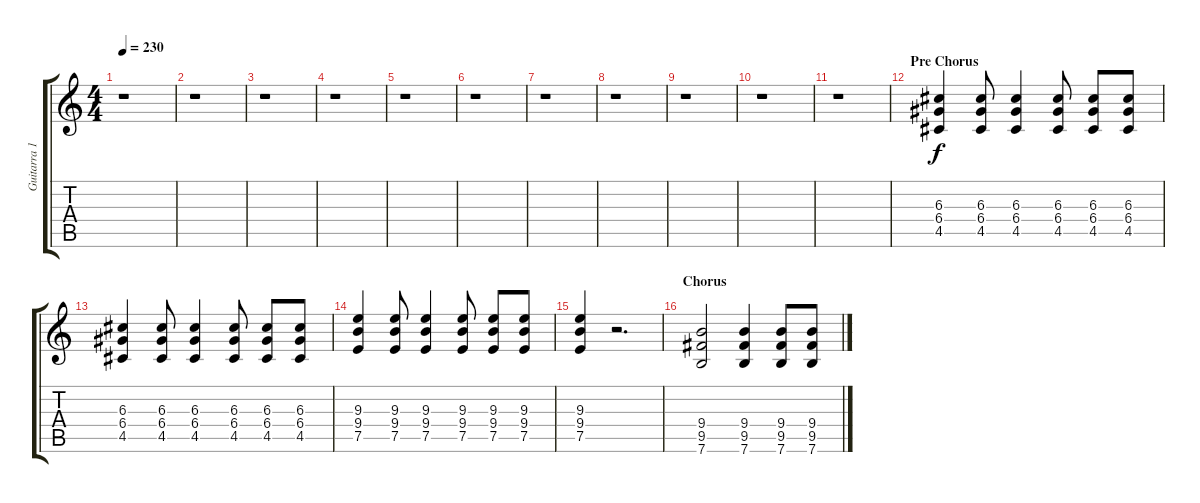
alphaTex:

\track ("Guitarra 1 - Mathias" "Guitarra 1") {instrument distortionguitar}
\staff {score tabs}
\tuning (E4 B3 G3 D3 A2 E2) {hide}
\ts (4 4)
\tempo 230
\clef g2
\ks c
r.1{dy f} |
r.1 |
r.1 |
r.1 |
r.1 |
r.1 |
r.1 |
r.1 |
r.1 |
r.1 |
r.1 |
\section ("" "Pre Chorus")
(6.3 6.4 4.5).4 (6.3 6.4 4.5).8 (6.3 6.4 4.5).4 (6.3 6.4 4.5).8 (6.3 6.4 4.5).8 (6.3 6.4 4.5).8 |
(6.3 6.4 4.5).4 (6.3 6.4 4.5).8 (6.3 6.4 4.5).4 (6.3 6.4 4.5).8 (6.3 6.4 4.5).8 (6.3 6.4 4.5).8 |
(9.3 9.4 7.5).4 (9.3 9.4 7.5).8 (9.3 9.4 7.5).4 (9.3 9.4 7.5).8 (9.3 9.4 7.5).8 (9.3 9.4 7.5).8 |
(9.3 9.4 7.5).4 r.2{d} |
\section ("" "Chorus")
(9.4 9.5 7.6).2 (9.4 9.5 7.6).4 (9.4 9.5 7.6).8 (9.4 9.5 7.6).8
